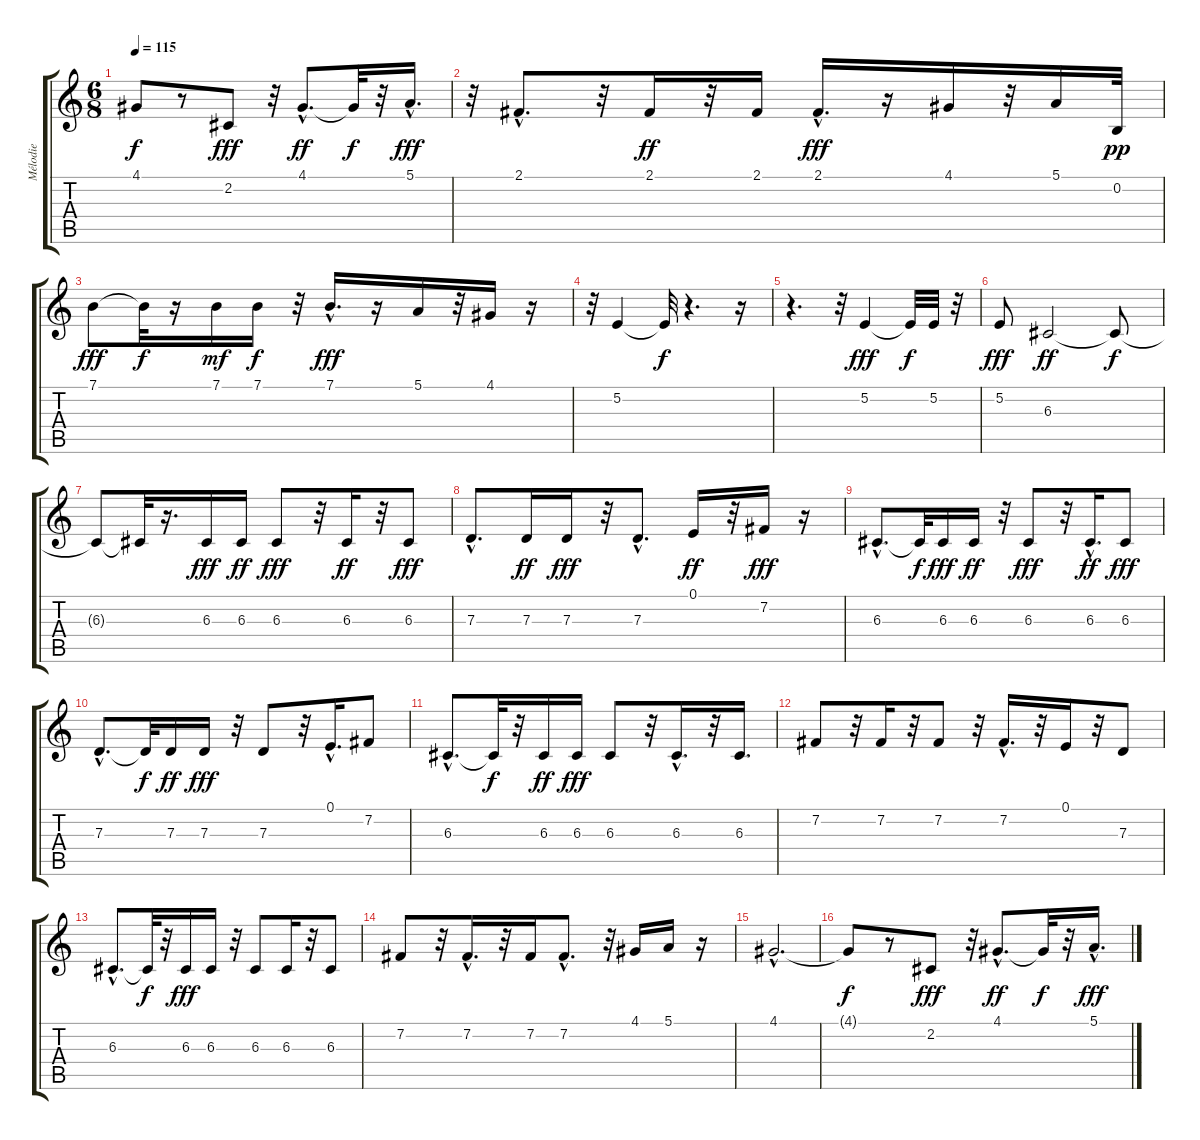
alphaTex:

\track ("Mélodie" "Mélodie") {instrument trumpet}
\staff {score tabs}
\tuning (E4 B3 G3 D3 A2 E2) {hide}
\ts (6 8)
\tempo 115
\clef g2
\ks c
4.1{t}.8{dy f} r.8 2.2.8{dy fff} r.32 4.1{hac}.8{d dy ff} 4.1{t}.32{dy f} r.32 5.1{hac}.16{d dy fff} |
r.32 2.1{hac}.8{d} r.32 2.1.16{dy ff} r.32 2.1.16 2.1{hac}.16{d dy fff} r.16 4.1.16 r.32 5.1.16 0.2.32{dy pp} |
7.1.8{dy fff} 7.1{t}.32{dy f} r.16 7.1.16{dy mf} 7.1.16{dy f} r.32 7.1{hac}.16{d dy fff} r.16 5.1.16 r.32 4.1.16 r.16 |
r.32 5.2.4 5.2{t}.32{dy f} r.4{d} r.16 |
r.4{d} r.32 5.2.4{dy fff} 5.2{t}.32{dy f} 5.2.32 r.32 |
5.2.8{dy fff} 6.3.2{dy ff} 6.3{t}.8{dy f} |
6.3{t}.8 6.3{t}.32 r.16{d} 6.3.16{dy fff} 6.3.16{dy ff} 6.3.8{dy fff} r.32 6.3.16{dy ff} r.32 6.3.8{dy fff} |
7.3{hac}.8{d} 7.3.16{dy ff} 7.3.16{dy fff} r.32 7.3{hac}.8{d} 0.1.16{dy ff} r.32 7.2.16{dy fff} r.16 |
6.3{hac}.8{d} 6.3{t}.32{dy f} 6.3.16{dy fff} 6.3.16{dy ff} r.32 6.3.8{dy fff} r.32 6.3{hac}.16{d dy ff} 6.3.8{dy fff} |
7.3{hac}.8{d} 7.3{t}.32{dy f} 7.3.16{dy ff} 7.3.16{dy fff} r.32 7.3.8 r.32 0.1{hac}.16{d} 7.2.8 |
6.3{hac}.8{d} 6.3{t}.32{dy f} r.32 6.3.16{dy ff} 6.3.16{dy fff} 6.3.8 r.32 6.3{hac}.16{d} r.32 6.3.16{d} |
7.2.8 r.32 7.2.16 r.32 7.2.8 r.32 7.2{hac}.16{d} r.32 0.1.16 r.32 7.3.8 |
6.3{hac}.8{d} 6.3{t}.32{dy f} r.32 6.3.16{dy fff} 6.3.16 r.32 6.3.8 6.3.16 r.32 6.3.8 |
7.2.8 r.32 7.2{hac}.16{d} r.32 7.2.16 7.2{hac}.8{d} r.32 4.1.16 5.1.16 r.16 |
4.1{hac}.2{d} |
4.1{t}.8{dy f} r.8 2.2.8{dy fff} r.32 4.1{hac}.8{d dy ff} 4.1{t}.32{dy f} r.32 5.1{hac}.16{d dy fff}
